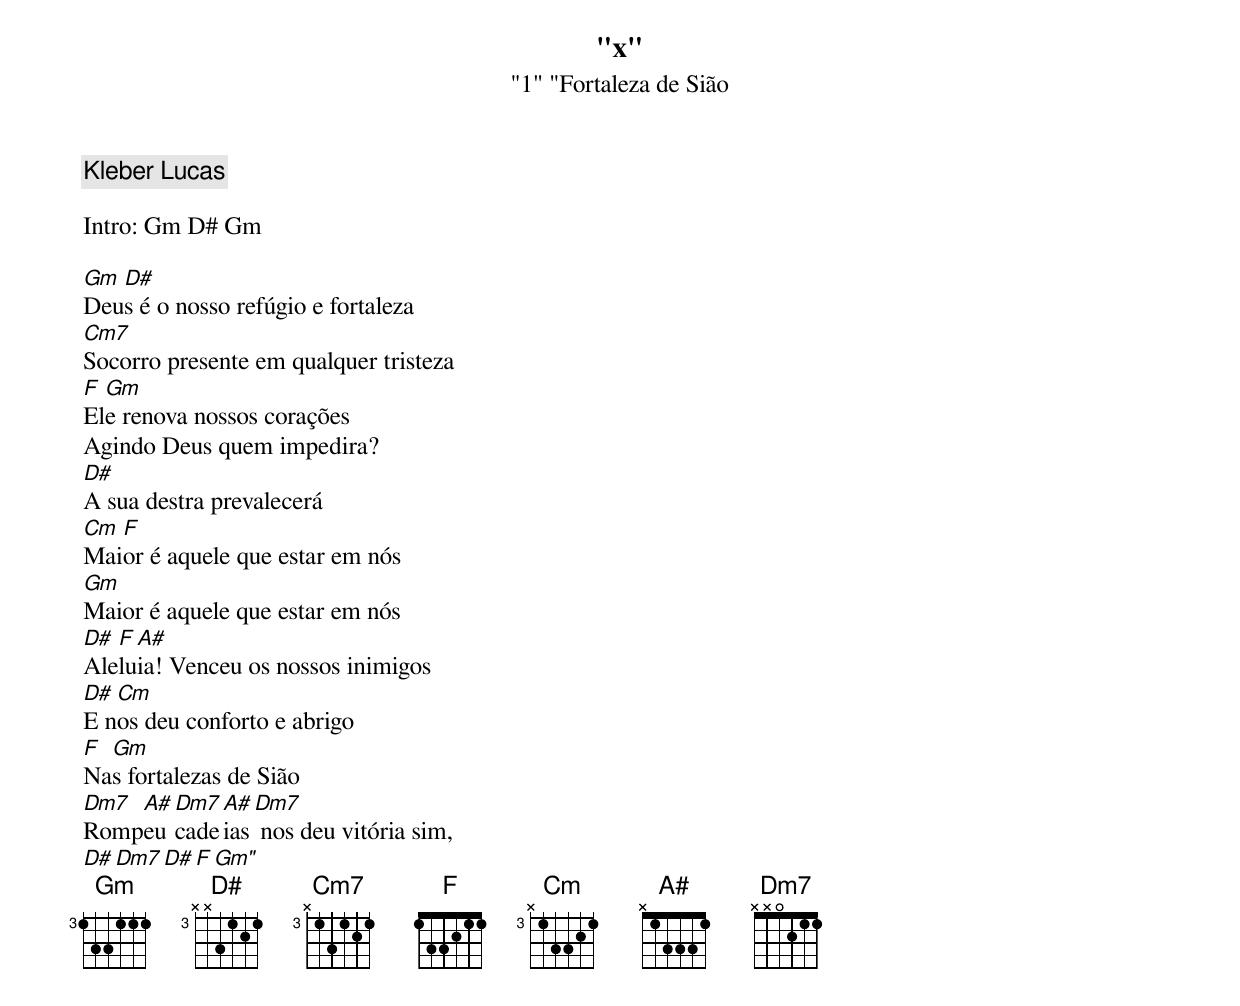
"x"
"1" "Fortaleza de Sião
Kleber Lucas

Intro: Gm D# Gm

Gm D#
Deus é o nosso refúgio e fortaleza
Cm7
Socorro presente em qualquer tristeza
F Gm
Ele renova nossos corações
Agindo Deus quem impedira?
D#
A sua destra prevalecerá
Cm F
Maior é aquele que estar em nós
Gm
Maior é aquele que estar em nós
D# F A#
Aleluia! Venceu os nossos inimigos
D# Cm
E nos deu conforto e abrigo
F Gm
Nas fortalezas de Sião
Dm7 A# Dm7 A# Dm7
Rompeu cadeias nos deu vitória sim,
D# Dm7 D# F Gm"
